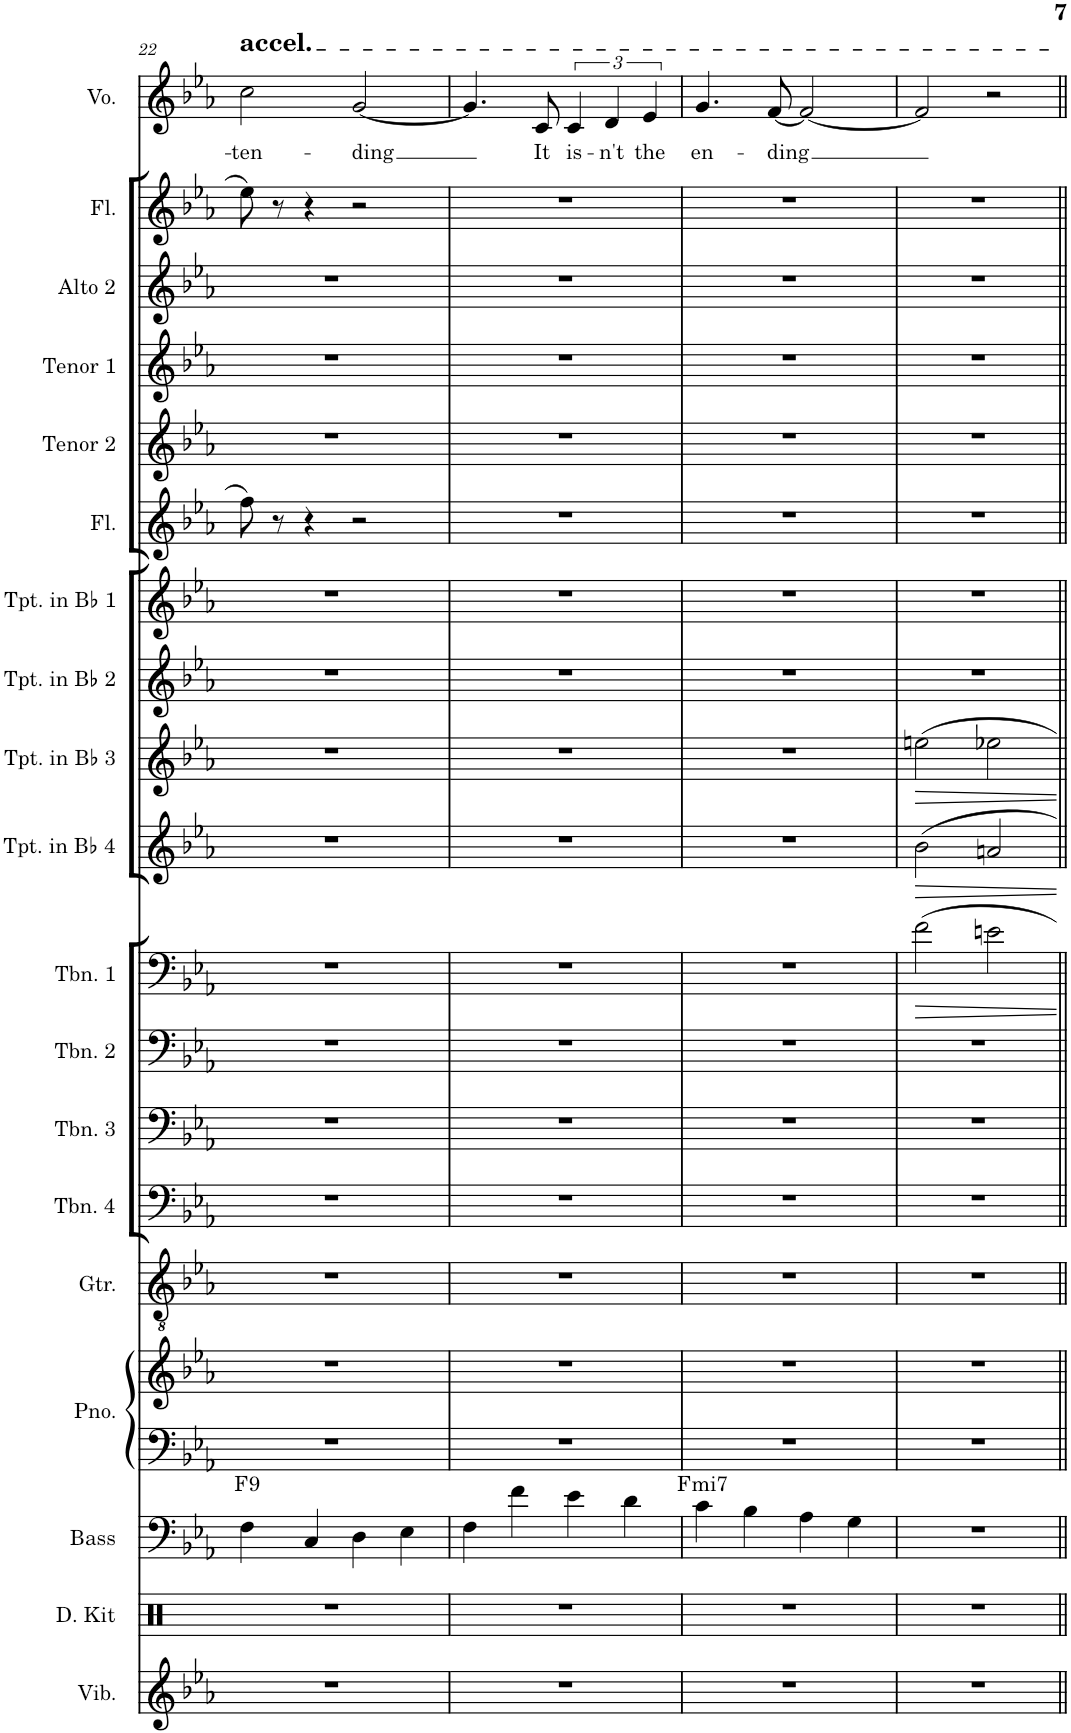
**kern	**kern	**kern	**harte	**kern	**kern	**kern	**kern	**kern	**kern	**kern	**kern	**kern	**kern	**kern	**kern	**kern	**kern	**kern	**kern	**kern	**text
*part19	*part18	*part17	*part17	*part16	*part16	*part15	*part14	*part13	*part12	*part11	*part10	*part9	*part8	*part7	*part6	*part5	*part4	*part3	*part2	*part1	*part1
*staff20	*staff19	*staff18	*	*staff17	*staff16	*staff15	*staff14	*staff13	*staff12	*staff11	*staff10	*staff9	*staff8	*staff7	*staff6	*staff5	*staff4	*staff3	*staff2	*staff1	*staff1
*I"Vibraphone	*I"Drum Kit	*I"Acoustic Bass	*	*I"Piano	*	*I"Guitar	*I"Trombone 4	*I"Trombone 3	*I"Trombone 2	*I"Trombone 1	*I"Trumpet in Bb 4	*I"Trumpet in Bb 3	*I"Trumpet in Bb 2	*I"Trumpet in Bb 1	*I"Bari Sax	*I"Tenor Sax 2	*I"Tenor Sax 1	*I"Alto Sax 2	*I"Alto Sax 1	*I"Voice	*
*I'Vib.	*I'D. Kit	*I'Bass	*	*I'Pno.	*	*I'Gtr.	*I'Tbn. 4	*I'Tbn. 3	*I'Tbn. 2	*I'Tbn. 1	*I'Tpt. in Bb 4	*I'Tpt. in Bb 3	*I'Tpt. in Bb 2	*I'Tpt. in Bb 1	*I'Bari	*I'Tenor 2	*I'Tenor 1	*I'Alto 2	*I'Alto 1	*I'Vo.	*
!!LO:PB:g=z
*clefG2	*clefX	*clefF4	*	*clefF4	*clefG2	*clefGv2	*clefF4	*clefF4	*clefF4	*clefF4	*clefG2	*clefG2	*clefG2	*clefG2	*clefG2	*clefG2	*clefG2	*clefG2	*clefG2	*clefG2	*
*	*	*Trd7c12	*	*	*	*	*	*	*	*	*Trd1c2	*Trd1c2	*Trd1c2	*Trd1c2	*Trd12c21	*Trd8c14	*Trd8c14	*Trd5c9	*Trd5c9	*	*
*k[b-e-a-]	*k[]	*k[b-e-a-]	*	*k[b-e-a-]	*k[b-e-a-]	*k[b-e-a-]	*k[b-e-a-]	*k[b-e-a-]	*k[b-e-a-]	*k[b-e-a-]	*k[b-e-a-]	*k[b-e-a-]	*k[b-e-a-]	*k[b-e-a-]	*k[b-e-a-]	*k[b-e-a-]	*k[b-e-a-]	*k[b-e-a-]	*k[b-e-a-]	*k[b-e-a-]	*
*M4/4	*M4/4	*M4/4	*	*M4/4	*M4/4	*M4/4	*M4/4	*M4/4	*M4/4	*M4/4	*M4/4	*M4/4	*M4/4	*M4/4	*M4/4	*M4/4	*M4/4	*M4/4	*M4/4	*M4/4	*
=22	=22	=22	=22	=22	=22	=22	=22	=22	=22	=22	=22	=22	=22	=22	=22	=22	=22	=22	=22	=22	=22
!	!	!	!	!	!	!	!	!	!	!	!	!	!	!	!	!	!	!	!	!LO:TX:a:t=accel.	!
!	!	!	!LO:H:kt=9	!	!	!	!	!	!	!	!	!	!	!	!	!	!	!	!	!	!LO:LY:b
1r	1r	4F\	F:9	1r	1r	1r	1r	1r	1r	1r	1r	1r	1r	1r	8ff\	1r	1r	1r	8ee-\	2cc\	-ten-
.	.	.	.	.	.	.	.	.	.	.	.	.	.	.	8r	.	.	.	8r	.	.
.	.	4C/	.	.	.	.	.	.	.	.	.	.	.	.	4r	.	.	.	4r	.	.
!	!	!	!	!	!	!	!	!	!	!	!	!	!	!	!	!	!	!	!	!	!LO:LY:b
.	.	4D\	.	.	.	.	.	.	.	.	.	.	.	.	2r	.	.	.	2r	[2g/	-ding
.	.	4E-\	.	.	.	.	.	.	.	.	.	.	.	.	.	.	.	.	.	.	.
=23	=23	=23	=23	=23	=23	=23	=23	=23	=23	=23	=23	=23	=23	=23	=23	=23	=23	=23	=23	=23	=23
1r	1r	4F\	.	1r	1r	1r	1r	1r	1r	1r	1r	1r	1r	1r	1r	1r	1r	1r	1r	4.g/]	.
.	.	4f\	.	.	.	.	.	.	.	.	.	.	.	.	.	.	.	.	.	.	.
!	!	!	!	!	!	!	!	!	!	!	!	!	!	!	!	!	!	!	!	!	!LO:LY:b
.	.	.	.	.	.	.	.	.	.	.	.	.	.	.	.	.	.	.	.	8c/	It
!	!	!	!	!	!	!	!	!	!	!	!	!	!	!	!	!	!	!	!	!	!LO:LY:b
.	.	4e-\	.	.	.	.	.	.	.	.	.	.	.	.	.	.	.	.	.	6c/	is-
!	!	!	!	!	!	!	!	!	!	!	!	!	!	!	!	!	!	!	!	!	!LO:LY:b
.	.	.	.	.	.	.	.	.	.	.	.	.	.	.	.	.	.	.	.	6d/	-n't
.	.	4d\	.	.	.	.	.	.	.	.	.	.	.	.	.	.	.	.	.	.	.
!	!	!	!	!	!	!	!	!	!	!	!	!	!	!	!	!	!	!	!	!	!LO:LY:b
.	.	.	.	.	.	.	.	.	.	.	.	.	.	.	.	.	.	.	.	6e-/	the
=24	=24	=24	=24	=24	=24	=24	=24	=24	=24	=24	=24	=24	=24	=24	=24	=24	=24	=24	=24	=24	=24
!	!	!	!LO:H:kt=mi7	!	!	!	!	!	!	!	!	!	!	!	!	!	!	!	!	!	!LO:LY:b
1r	1r	4c\	F:min7	1r	1r	1r	1r	1r	1r	1r	1r	1r	1r	1r	1r	1r	1r	1r	1r	4.g/	en-
.	.	4B-\	.	.	.	.	.	.	.	.	.	.	.	.	.	.	.	.	.	.	.
!	!	!	!	!	!	!	!	!	!	!	!	!	!	!	!	!	!	!	!	!	!LO:LY:b
.	.	.	.	.	.	.	.	.	.	.	.	.	.	.	.	.	.	.	.	[8f/	ding
.	.	4A-\	.	.	.	.	.	.	.	.	.	.	.	.	.	.	.	.	.	2f/_	.
.	.	4G\	.	.	.	.	.	.	.	.	.	.	.	.	.	.	.	.	.	.	.
=25	=25	=25	=25	=25	=25	=25	=25	=25	=25	=25	=25	=25	=25	=25	=25	=25	=25	=25	=25	=25	=25
1r	1r	1r	.	1r	1r	1r	1r	1r	1r	2f\	2b-\	2een\	1r	1r	1r	1r	1r	1r	1r	2f/]	.
.	.	.	.	.	.	.	.	.	.	2en\	2an/	2ee-X\	.	.	.	.	.	.	.	2r	.
=||	=||	=||	=||	=||	=||	=||	=||	=||	=||	=||	=||	=||	=||	=||	=||	=||	=||	=||	=||	=||	=||
*-	*-	*-	*-	*-	*-	*-	*-	*-	*-	*-	*-	*-	*-	*-	*-	*-	*-	*-	*-	*-	*-
